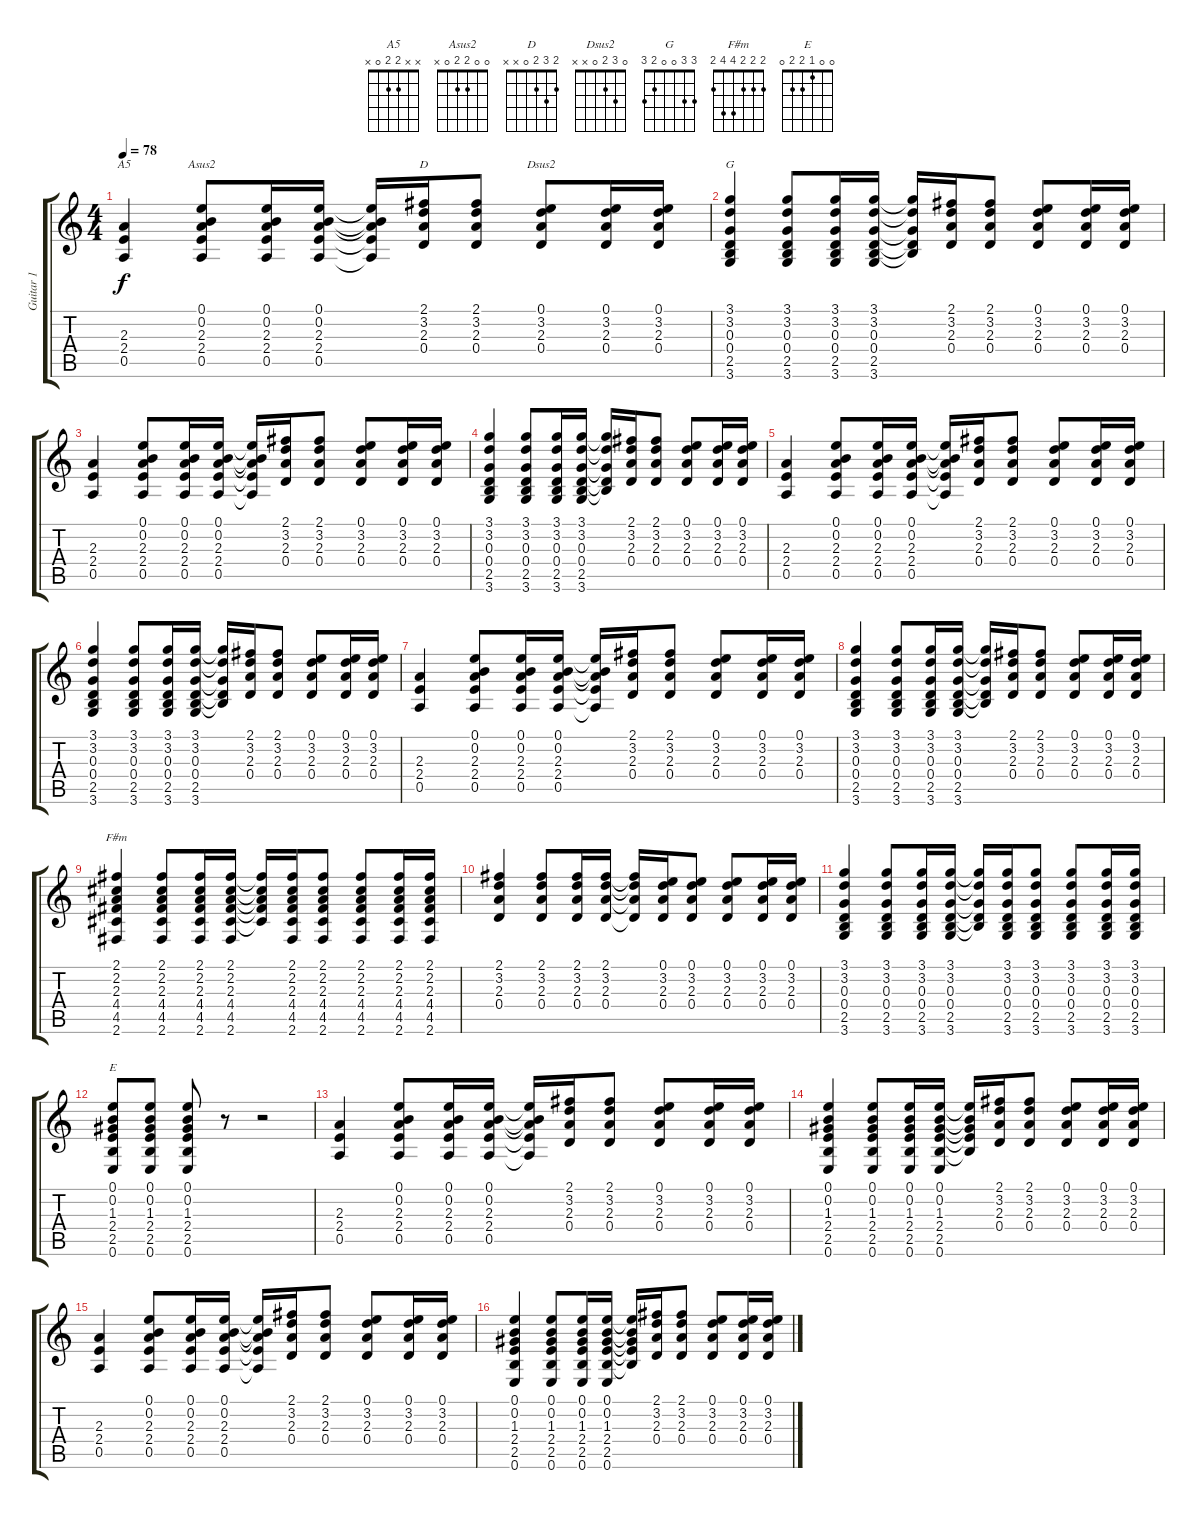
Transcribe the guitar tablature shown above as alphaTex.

\track ("Guitar 1" "Guitar 1") {instrument acousticguitarsteel}
\staff {score tabs}
\tuning (E4 B3 G3 D3 A2 E2) {hide}
\chord ("A5" x x 2 2 0 x)
\chord ("Asus2" 0 0 2 2 0 x)
\chord ("D" 2 3 2 0 x x)
\chord ("Dsus2" 0 3 2 0 x x)
\chord ("G" 3 3 0 0 2 3)
\chord ("F#m" 2 2 2 4 4 2)
\chord ("E" 0 0 1 2 2 0)
\ts (4 4)
\tempo 78
\clef g2
\ks c
(2.3 2.4 0.5).4{ch "A5" dy f} (0.1 0.2 2.3 2.4 0.5).8{ch "Asus2"} (0.1 0.2 2.3 2.4 0.5).16 (0.1 0.2 2.3 2.4 0.5).16 (0.1{t} 0.2{t} 2.3{t} 2.4{t} 0.5{t}).16 (2.1 3.2 2.3 0.4).16{ch "D"} (2.1 3.2 2.3 0.4).8 (0.1 3.2 2.3 0.4).8{ch "Dsus2"} (0.1 3.2 2.3 0.4).16 (0.1 3.2 2.3 0.4).16 |
(3.1 3.2 0.3 0.4 2.5 3.6).4{ch "G"} (3.1 3.2 0.3 0.4 2.5 3.6).8 (3.1 3.2 0.3 0.4 2.5 3.6).16 (3.1 3.2 0.3 0.4 2.5 3.6).16 (3.1{t} 3.2{t} 0.3{t} 0.4{t} 2.5{t}).16 (2.1 3.2 2.3 0.4).16 (2.1 3.2 2.3 0.4).8 (0.1 3.2 2.3 0.4).8 (0.1 3.2 2.3 0.4).16 (0.1 3.2 2.3 0.4).16 |
(2.3 2.4 0.5).4 (0.1 0.2 2.3 2.4 0.5).8 (0.1 0.2 2.3 2.4 0.5).16 (0.1 0.2 2.3 2.4 0.5).16 (0.1{t} 0.2{t} 2.3{t} 2.4{t} 0.5{t}).16 (2.1 3.2 2.3 0.4).16 (2.1 3.2 2.3 0.4).8 (0.1 3.2 2.3 0.4).8 (0.1 3.2 2.3 0.4).16 (0.1 3.2 2.3 0.4).16 |
(3.1 3.2 0.3 0.4 2.5 3.6).4 (3.1 3.2 0.3 0.4 2.5 3.6).8 (3.1 3.2 0.3 0.4 2.5 3.6).16 (3.1 3.2 0.3 0.4 2.5 3.6).16 (3.1{t} 3.2{t} 0.3{t} 0.4{t} 2.5{t}).16 (2.1 3.2 2.3 0.4).16 (2.1 3.2 2.3 0.4).8 (0.1 3.2 2.3 0.4).8 (0.1 3.2 2.3 0.4).16 (0.1 3.2 2.3 0.4).16 |
(2.3 2.4 0.5).4 (0.1 0.2 2.3 2.4 0.5).8 (0.1 0.2 2.3 2.4 0.5).16 (0.1 0.2 2.3 2.4 0.5).16 (0.1{t} 0.2{t} 2.3{t} 2.4{t} 0.5{t}).16 (2.1 3.2 2.3 0.4).16 (2.1 3.2 2.3 0.4).8 (0.1 3.2 2.3 0.4).8 (0.1 3.2 2.3 0.4).16 (0.1 3.2 2.3 0.4).16 |
(3.1 3.2 0.3 0.4 2.5 3.6).4 (3.1 3.2 0.3 0.4 2.5 3.6).8 (3.1 3.2 0.3 0.4 2.5 3.6).16 (3.1 3.2 0.3 0.4 2.5 3.6).16 (3.1{t} 3.2{t} 0.3{t} 0.4{t} 2.5{t}).16 (2.1 3.2 2.3 0.4).16 (2.1 3.2 2.3 0.4).8 (0.1 3.2 2.3 0.4).8 (0.1 3.2 2.3 0.4).16 (0.1 3.2 2.3 0.4).16 |
(2.3 2.4 0.5).4 (0.1 0.2 2.3 2.4 0.5).8 (0.1 0.2 2.3 2.4 0.5).16 (0.1 0.2 2.3 2.4 0.5).16 (0.1{t} 0.2{t} 2.3{t} 2.4{t} 0.5{t}).16 (2.1 3.2 2.3 0.4).16 (2.1 3.2 2.3 0.4).8 (0.1 3.2 2.3 0.4).8 (0.1 3.2 2.3 0.4).16 (0.1 3.2 2.3 0.4).16 |
(3.1 3.2 0.3 0.4 2.5 3.6).4 (3.1 3.2 0.3 0.4 2.5 3.6).8 (3.1 3.2 0.3 0.4 2.5 3.6).16 (3.1 3.2 0.3 0.4 2.5 3.6).16 (3.1{t} 3.2{t} 0.3{t} 0.4{t} 2.5{t}).16 (2.1 3.2 2.3 0.4).16 (2.1 3.2 2.3 0.4).8 (0.1 3.2 2.3 0.4).8 (0.1 3.2 2.3 0.4).16 (0.1 3.2 2.3 0.4).16 |
(2.1 2.2 2.3 4.4 4.5 2.6).4{ch "F#m"} (2.1 2.2 2.3 4.4 4.5 2.6).8 (2.1 2.2 2.3 4.4 4.5 2.6).16 (2.1 2.2 2.3 4.4 4.5 2.6).16 (2.1{t} 2.2{t} 2.3{t} 4.4{t} 4.5{t}).16 (2.1 2.2 2.3 4.4 4.5 2.6).16 (2.1 2.2 2.3 4.4 4.5 2.6).8 (2.1 2.2 2.3 4.4 4.5 2.6).8 (2.1 2.2 2.3 4.4 4.5 2.6).16 (2.1 2.2 2.3 4.4 4.5 2.6).16 |
(2.1 3.2 2.3 0.4).4 (2.1 3.2 2.3 0.4).8 (2.1 3.2 2.3 0.4).16 (2.1 3.2 2.3 0.4).16 (2.1{t} 3.2{t} 2.3{t} 0.4{t}).16 (0.1 3.2 2.3 0.4).16 (0.1 3.2 2.3 0.4).8 (0.1 3.2 2.3 0.4).8 (0.1 3.2 2.3 0.4).16 (0.1 3.2 2.3 0.4).16 |
(3.1 3.2 0.3 0.4 2.5 3.6).4 (3.1 3.2 0.3 0.4 2.5 3.6).8 (3.1 3.2 0.3 0.4 2.5 3.6).16 (3.1 3.2 0.3 0.4 2.5 3.6).16 (3.1{t} 3.2{t} 0.3{t} 0.4{t} 2.5{t}).16 (3.1 3.2 0.3 0.4 2.5 3.6).16 (3.1 3.2 0.3 0.4 2.5 3.6).8 (3.1 3.2 0.3 0.4 2.5 3.6).8 (3.1 3.2 0.3 0.4 2.5 3.6).16 (3.1 3.2 0.3 0.4 2.5 3.6).16 |
(0.1 0.2 1.3 2.4 2.5 0.6).8{ch "E"} (0.1 0.2 1.3 2.4 2.5 0.6).8 (0.1 0.2 1.3 2.4 2.5 0.6).8 r.8 r.2 |
(2.3 2.4 0.5).4 (0.1 0.2 2.3 2.4 0.5).8 (0.1 0.2 2.3 2.4 0.5).16 (0.1 0.2 2.3 2.4 0.5).16 (0.1{t} 0.2{t} 2.3{t} 2.4{t} 0.5{t}).16 (2.1 3.2 2.3 0.4).16 (2.1 3.2 2.3 0.4).8 (0.1 3.2 2.3 0.4).8 (0.1 3.2 2.3 0.4).16 (0.1 3.2 2.3 0.4).16 |
(0.1 0.2 1.3 2.4 2.5 0.6).4 (0.1 0.2 1.3 2.4 2.5 0.6).8 (0.1 0.2 1.3 2.4 2.5 0.6).16 (0.1 0.2 1.3 2.4 2.5 0.6).16 (0.1{t} 0.2{t} 1.3{t} 2.4{t} 2.5{t}).16 (2.1 3.2 2.3 0.4).16 (2.1 3.2 2.3 0.4).8 (0.1 3.2 2.3 0.4).8 (0.1 3.2 2.3 0.4).16 (0.1 3.2 2.3 0.4).16 |
(2.3 2.4 0.5).4 (0.1 0.2 2.3 2.4 0.5).8 (0.1 0.2 2.3 2.4 0.5).16 (0.1 0.2 2.3 2.4 0.5).16 (0.1{t} 0.2{t} 2.3{t} 2.4{t} 0.5{t}).16 (2.1 3.2 2.3 0.4).16 (2.1 3.2 2.3 0.4).8 (0.1 3.2 2.3 0.4).8 (0.1 3.2 2.3 0.4).16 (0.1 3.2 2.3 0.4).16 |
(0.1 0.2 1.3 2.4 2.5 0.6).4 (0.1 0.2 1.3 2.4 2.5 0.6).8 (0.1 0.2 1.3 2.4 2.5 0.6).16 (0.1 0.2 1.3 2.4 2.5 0.6).16 (0.1{t} 0.2{t} 1.3{t} 2.4{t} 2.5{t}).16 (2.1 3.2 2.3 0.4).16 (2.1 3.2 2.3 0.4).8 (0.1 3.2 2.3 0.4).8 (0.1 3.2 2.3 0.4).16 (0.1 3.2 2.3 0.4).16
